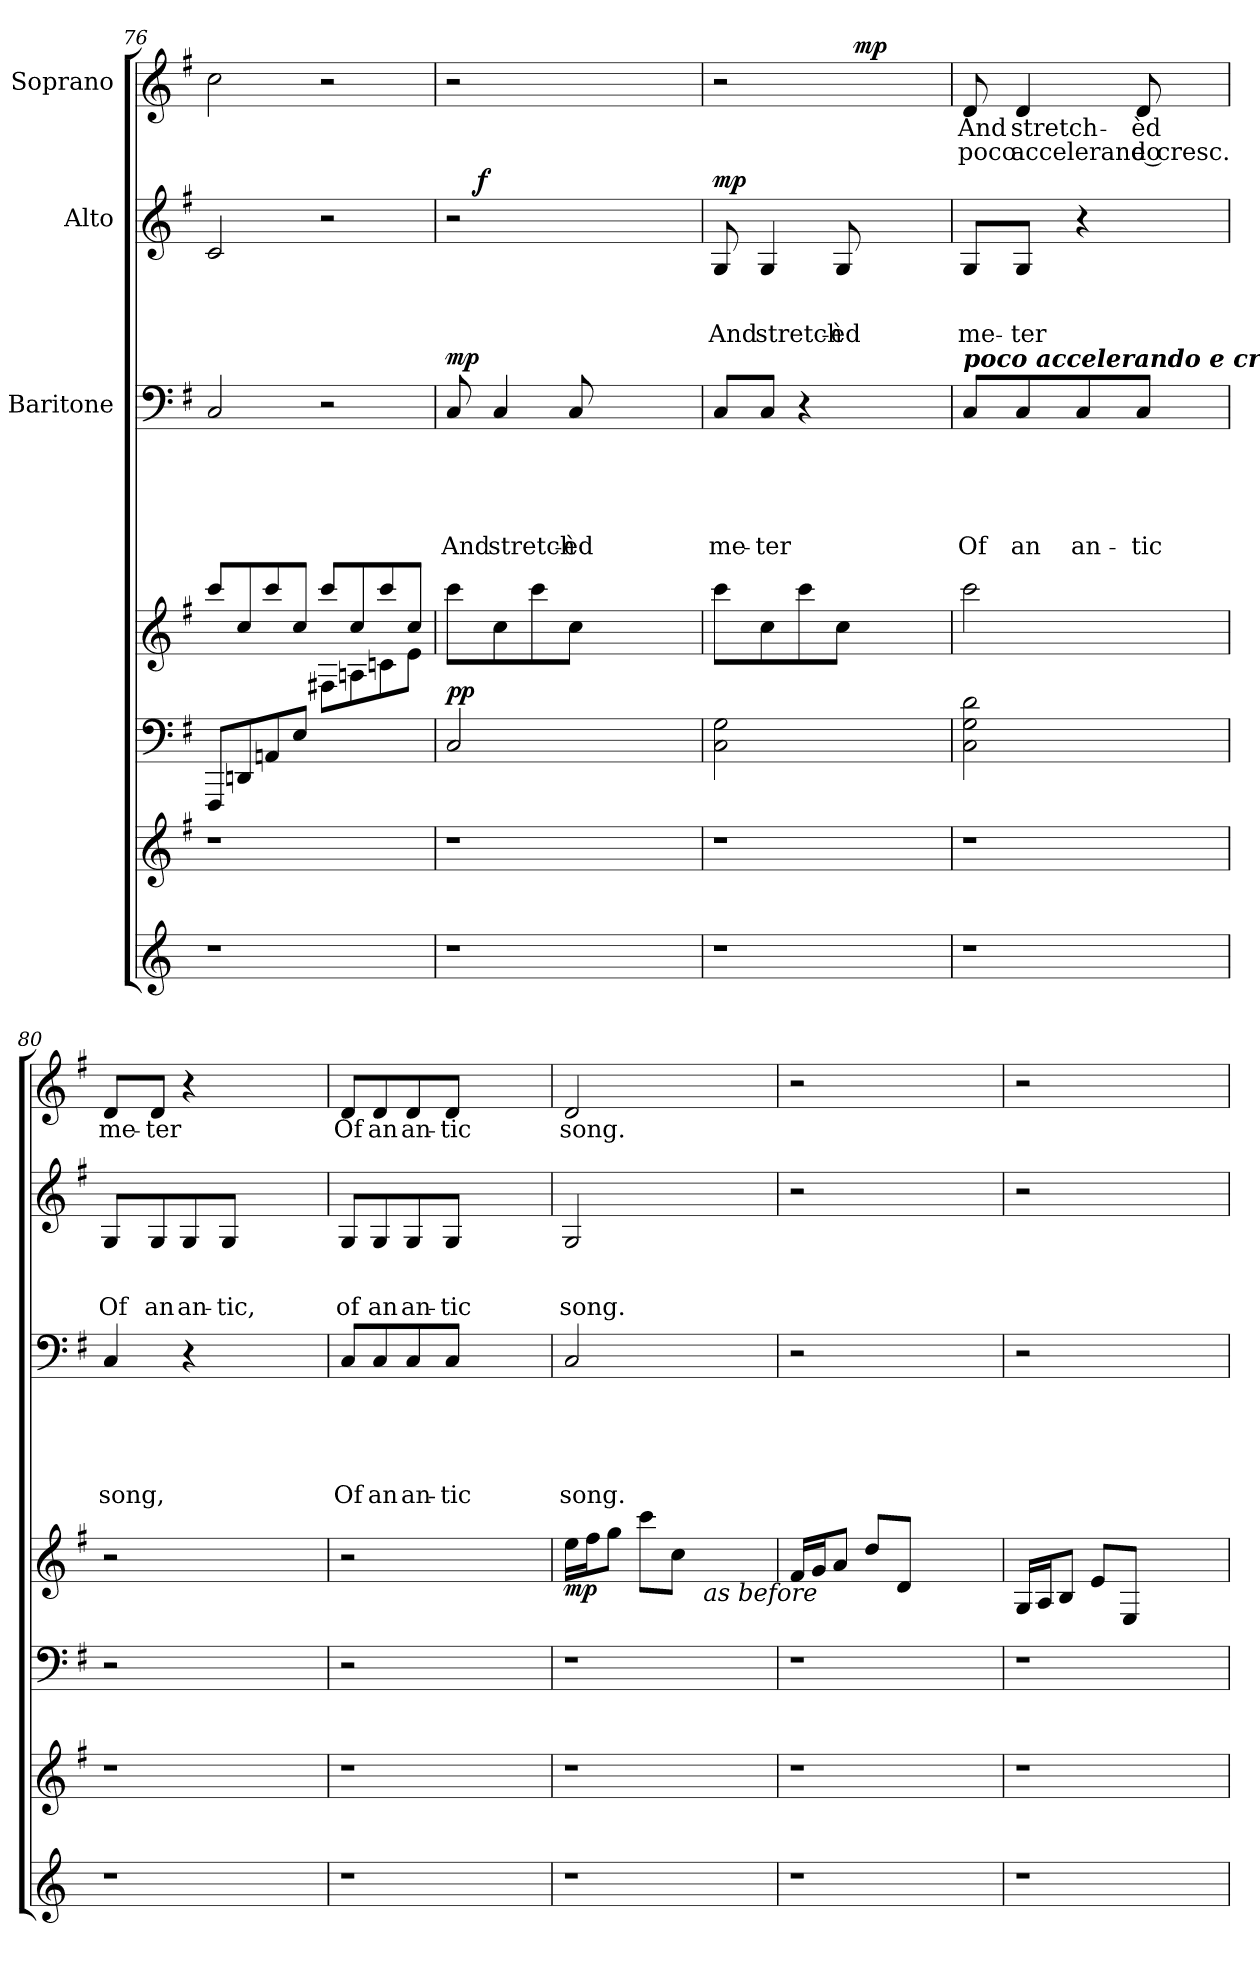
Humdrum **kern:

**kern	**kern	**kern	**kern	**dynam	**kern	**text	**text	**text	**text	**text	**dynam	**kern	**text	**text	**text	**dynam	**kern	**text	**text	**dynam
*part6	*part5	*part4	*part4	*part4	*part3	*part3	*part3	*part3	*part3	*part3	*part3	*part2	*part2	*part2	*part2	*part2	*part1	*part1	*part1	*part1
*staff7	*staff6	*staff5	*staff4	*staff4/5	*staff3	*staff3	*staff3	*staff3	*staff3	*staff3	*staff3	*staff2	*staff2	*staff2	*staff2	*staff2	*staff1	*staff1	*staff1	*staff1
*	*	*	*	*	*I"Baritone	*	*	*	*	*	*	*I"Alto	*	*	*	*	*I"Soprano	*	*	*
*clefG2	*clefG2	*clefF4	*clefG2	*	*clefF4	*	*	*	*	*	*	*clefG2	*	*	*	*	*clefG2	*	*	*
*	*ITrd-3c-5	*ITrd-3c-5	*ITrd-3c-5	*	*ITrd-3c-5	*	*	*	*	*	*	*ITrd-3c-5	*	*	*	*	*ITrd-3c-5	*	*	*
*k[]	*k[]	*k[]	*k[]	*	*k[]	*	*	*	*	*	*	*k[]	*	*	*	*	*k[]	*	*	*
*C:	*C:	*C:	*C:	*	*C:	*	*	*	*	*	*	*C:	*	*	*	*	*C:	*	*	*
=76	=76	=76	=76	=76	=76	=76	=76	=76	=76	=76	=76	=76	=76	=76	=76	=76	=76	=76	=76	=76
*	*	*	*^	*	*	*	*	*	*	*	*	*	*	*	*	*	*	*	*	*
1r	1r	8BBB/L	8fff/L	2ryy	.	2F/	.	.	.	.	.	.	2f/	.	.	.	.	2ff\	.	.	.
.	.	8GGn/	8ff/	.	.	.	.	.	.	.	.	.	.	.	.	.	.	.	.	.	.
.	.	8Dn/	8fff/	.	.	.	.	.	.	.	.	.	.	.	.	.	.	.	.	.	.
.	.	8A/J	8ff/J	.	.	.	.	.	.	.	.	.	.	.	.	.	.	.	.	.	.
.	.	2ryy	8fff/L	8Bn\L	.	2r	.	.	.	.	.	.	2r	.	.	.	.	2r	.	.	.
.	.	.	8ff/	8dn\	.	.	.	.	.	.	.	.	.	.	.	.	.	.	.	.	.
.	.	.	8fff/	8fn\	.	.	.	.	.	.	.	.	.	.	.	.	.	.	.	.	.
.	.	.	8ff/J	8a\J	.	.	.	.	.	.	.	.	.	.	.	.	.	.	.	.	.
!!LO:PB:g=z
=77	=77	=77	=77	=77	=77	=77	=77	=77	=77	=77	=77	=77	=77	=77	=77	=77	=77	=77	=77	=77	=77
!	!	!	!	!	!LO:DY:a=2	!	!	!	!	!	!LO:LY:b	!LO:DY:a	!	!	!	!	!	!	!	!	!
*	*	*	*v	*v	*	*	*	*	*	*	*	*	*^	*	*	*	*	*	*	*	*
1r	1r	2F/	8fff\L	pp	8F/	.	.	.	.	And	mp	2r	16.ryy	.	.	.	.	2r	.	.	.
!	!	!	!	!	!	!	!	!	!	!	!	!	!	!	!	!	!LO:DY:a	!	!	!	!
.	.	.	.	.	.	.	.	.	.	.	.	.	2ryy	.	.	.	f	.	.	.	.
!	!	!	!	!	!	!	!	!	!	!LO:LY:b	!	!	!	!	!	!	!	!	!	!	!
.	.	.	8ff\	.	4F/	.	.	.	.	stretch-	.	.	.	.	.	.	.	.	.	.	.
.	.	.	8fff\	.	.	.	.	.	.	.	.	.	.	.	.	.	.	.	.	.	.
!	!	!	!	!	!	!	!	!	!	!LO:LY:b	!	!	!	!	!	!	!	!	!	!	!
.	.	.	8ff\J	.	8F/	.	.	.	.	-èd	.	.	.	.	.	.	.	.	.	.	.
.	.	2ryy	2ryy	.	2ryy	.	.	.	.	.	.	2ryy	.	.	.	.	.	2ryy	.	.	.
.	.	.	.	.	.	.	.	.	.	.	.	.	4ryy	.	.	.	.	.	.	.	.
.	.	.	.	.	.	.	.	.	.	.	.	.	8ryy	.	.	.	.	.	.	.	.
.	.	.	.	.	.	.	.	.	.	.	.	.	32ryy	.	.	.	.	.	.	.	.
=78	=78	=78	=78	=78	=78	=78	=78	=78	=78	=78	=78	=78	=78	=78	=78	=78	=78	=78	=78	=78	=78
!	!	!	!	!	!	!	!	!	!	!LO:LY:b	!	!	!	!	!	!LO:LY:b	!LO:DY:a	!	!	!	!
*	*	*	*	*	*	*	*	*	*	*	*	*v	*v	*	*	*	*	*^	*	*	*
1r	1r	2F\ 2c\	8fff\L	.	8F/L	.	.	.	.	me-	.	8c/	.	.	And	mp	2r	4..ryy	.	.	.
!	!	!	!	!	!	!	!	!	!	!LO:LY:b	!	!	!	!	!LO:LY:b	!	!	!	!	!	!
.	.	.	8ff\	.	8F/J	.	.	.	.	-ter	.	4c/	.	.	stretch-	.	.	.	.	.	.
.	.	.	8fff\	.	4r	.	.	.	.	.	.	.	.	.	.	.	.	.	.	.	.
!	!	!	!	!	!	!	!	!	!	!	!	!	!	!	!LO:LY:b	!	!	!	!	!	!
.	.	.	8ff\J	.	.	.	.	.	.	.	.	8c/	.	.	-èd	.	.	.	.	.	.
!	!	!	!	!	!	!	!	!	!	!	!	!	!	!	!	!	!	!	!	!	!LO:DY:a
.	.	.	.	.	.	.	.	.	.	.	.	.	.	.	.	.	.	2ryy	.	.	mp
.	.	2ryy	2ryy	.	2ryy	.	.	.	.	.	.	2ryy	.	.	.	.	2ryy	.	.	.	.
.	.	.	.	.	.	.	.	.	.	.	.	.	.	.	.	.	.	16ryy	.	.	.
=79	=79	=79	=79	=79	=79	=79	=79	=79	=79	=79	=79	=79	=79	=79	=79	=79	=79	=79	=79	=79	=79
!	!	!	!	!	!LO:TX:a:Bi:t=poco accelerando e cresc.	!	!	!	!	!	!	!	!	!	!	!	!	!	!	!	!
!	!	!	!	!	!	!	!	!	!	!LO:LY:b	!	!	!	!	!LO:LY:b	!	!	!	!LO:LY:b	!LO:LY:b	!
*	*	*	*	*	*	*	*	*	*	*	*	*	*	*	*	*	*v	*v	*	*	*
1r	1r	2F\ 2c\ 2g\	2fff\	.	8F/L	.	.	.	.	Of	.	8c/L	.	.	me-	.	8g/	And	poco	.
!	!	!	!	!	!	!	!	!	!	!LO:LY:b	!	!	!	!	!LO:LY:b	!	!	!LO:LY:b	!LO:LY:b	!
.	.	.	.	.	8F/	.	.	.	.	an	.	8c/J	.	.	-ter	.	4g/	stretch-	accelerando	.
!	!	!	!	!	!	!	!	!	!	!LO:LY:b	!	!	!	!	!	!	!	!	!	!
.	.	.	.	.	8F/	.	.	.	.	an-	.	4r	.	.	.	.	.	.	.	.
!	!	!	!	!	!	!	!	!	!	!LO:LY:b	!	!	!	!	!	!	!	!LO:LY:b	!LO:LY:b	!
.	.	.	.	.	8F/J	.	.	.	.	-tic	.	.	.	.	.	.	8g/	-èd	e cresc.	.
.	.	2ryy	2ryy	.	2ryy	.	.	.	.	.	.	2ryy	.	.	.	.	2ryy	.	.	.
=80	=80	=80	=80	=80	=80	=80	=80	=80	=80	=80	=80	=80	=80	=80	=80	=80	=80	=80	=80	=80
!	!	!	!	!	!	!	!	!	!	!LO:LY:b	!	!	!	!	!LO:LY:b	!	!	!LO:LY:b	!	!
1r	1r	2r	2r	.	4F/	.	.	.	.	song,	.	8c/L	.	.	Of	.	8g/L	me-	.	.
!	!	!	!	!	!	!	!	!	!	!	!	!	!	!	!LO:LY:b	!	!	!LO:LY:b	!	!
.	.	.	.	.	.	.	.	.	.	.	.	8c/	.	.	an	.	8g/J	-ter	.	.
!	!	!	!	!	!	!	!	!	!	!	!	!	!	!	!LO:LY:b	!	!	!	!	!
.	.	.	.	.	4r	.	.	.	.	.	.	8c/	.	.	an-	.	4r	.	.	.
!	!	!	!	!	!	!	!	!	!	!	!	!	!	!	!LO:LY:b	!	!	!	!	!
.	.	.	.	.	.	.	.	.	.	.	.	8c/J	.	.	-tic,	.	.	.	.	.
.	.	2ryy	2ryy	.	2ryy	.	.	.	.	.	.	2ryy	.	.	.	.	2ryy	.	.	.
=81	=81	=81	=81	=81	=81	=81	=81	=81	=81	=81	=81	=81	=81	=81	=81	=81	=81	=81	=81	=81
!	!	!	!	!	!	!	!	!	!	!LO:LY:b	!	!	!	!	!LO:LY:b	!	!	!LO:LY:b	!	!
1r	1r	2r	2r	.	8F/L	.	.	.	.	Of	.	8c/L	.	.	of	.	8g/L	Of	.	.
!	!	!	!	!	!	!	!	!	!	!LO:LY:b	!	!	!	!	!LO:LY:b	!	!	!LO:LY:b	!	!
.	.	.	.	.	8F/	.	.	.	.	an	.	8c/	.	.	an	.	8g/	an	.	.
!	!	!	!	!	!	!	!	!	!	!LO:LY:b	!	!	!	!	!LO:LY:b	!	!	!LO:LY:b	!	!
.	.	.	.	.	8F/	.	.	.	.	an-	.	8c/	.	.	an-	.	8g/	an-	.	.
!	!	!	!	!	!	!	!	!	!	!LO:LY:b	!	!	!	!	!LO:LY:b	!	!	!LO:LY:b	!	!
.	.	.	.	.	8F/J	.	.	.	.	-tic	.	8c/J	.	.	-tic	.	8g/J	-tic	.	.
.	.	2ryy	2ryy	.	2ryy	.	.	.	.	.	.	2ryy	.	.	.	.	2ryy	.	.	.
!!LO:LB:g=z
=82	=82	=82	=82	=82	=82	=82	=82	=82	=82	=82	=82	=82	=82	=82	=82	=82	=82	=82	=82	=82
!	!	!	!	!LO:DY:b	!	!	!	!	!	!LO:LY:b	!	!	!	!	!LO:LY:b	!	!	!LO:LY:b	!	!
1r	1r	1r	16aa\LL	mp	2F/	.	.	.	.	song.	.	2c/	.	.	song.	.	2g/	song.	.	.
.	.	.	16bb\J	.	.	.	.	.	.	.	.	.	.	.	.	.	.	.	.	.
.	.	.	8ccc\J	.	.	.	.	.	.	.	.	.	.	.	.	.	.	.	.	.
.	.	.	8fff\L	.	.	.	.	.	.	.	.	.	.	.	.	.	.	.	.	.
.	.	.	8ff\J	.	.	.	.	.	.	.	.	.	.	.	.	.	.	.	.	.
!	!	!	!LO:TX:b:i:t=as before	!	!	!	!	!	!	!	!	!	!	!	!	!	!	!	!	!
.	.	.	2ryy	.	2ryy	.	.	.	.	.	.	2ryy	.	.	.	.	2ryy	.	.	.
=83	=83	=83	=83	=83	=83	=83	=83	=83	=83	=83	=83	=83	=83	=83	=83	=83	=83	=83	=83	=83
1r	1r	1r	16b/LL	.	2r	.	.	.	.	.	.	2r	.	.	.	.	2r	.	.	.
.	.	.	16cc/J	.	.	.	.	.	.	.	.	.	.	.	.	.	.	.	.	.
.	.	.	8dd/J	.	.	.	.	.	.	.	.	.	.	.	.	.	.	.	.	.
.	.	.	8gg/L	.	.	.	.	.	.	.	.	.	.	.	.	.	.	.	.	.
.	.	.	8g/J	.	.	.	.	.	.	.	.	.	.	.	.	.	.	.	.	.
.	.	.	2ryy	.	2ryy	.	.	.	.	.	.	2ryy	.	.	.	.	2ryy	.	.	.
=84	=84	=84	=84	=84	=84	=84	=84	=84	=84	=84	=84	=84	=84	=84	=84	=84	=84	=84	=84	=84
1r	1r	1r	16c/LL	.	2r	.	.	.	.	.	.	2r	.	.	.	.	2r	.	.	.
.	.	.	16d/J	.	.	.	.	.	.	.	.	.	.	.	.	.	.	.	.	.
.	.	.	8e/J	.	.	.	.	.	.	.	.	.	.	.	.	.	.	.	.	.
.	.	.	8a/L	.	.	.	.	.	.	.	.	.	.	.	.	.	.	.	.	.
.	.	.	8A/J	.	.	.	.	.	.	.	.	.	.	.	.	.	.	.	.	.
.	.	.	2ryy	.	2ryy	.	.	.	.	.	.	2ryy	.	.	.	.	2ryy	.	.	.
=	=	=	=	=	=	=	=	=	=	=	=	=	=	=	=	=	=	=	=	=
*-	*-	*-	*-	*-	*-	*-	*-	*-	*-	*-	*-	*-	*-	*-	*-	*-	*-	*-	*-	*-
